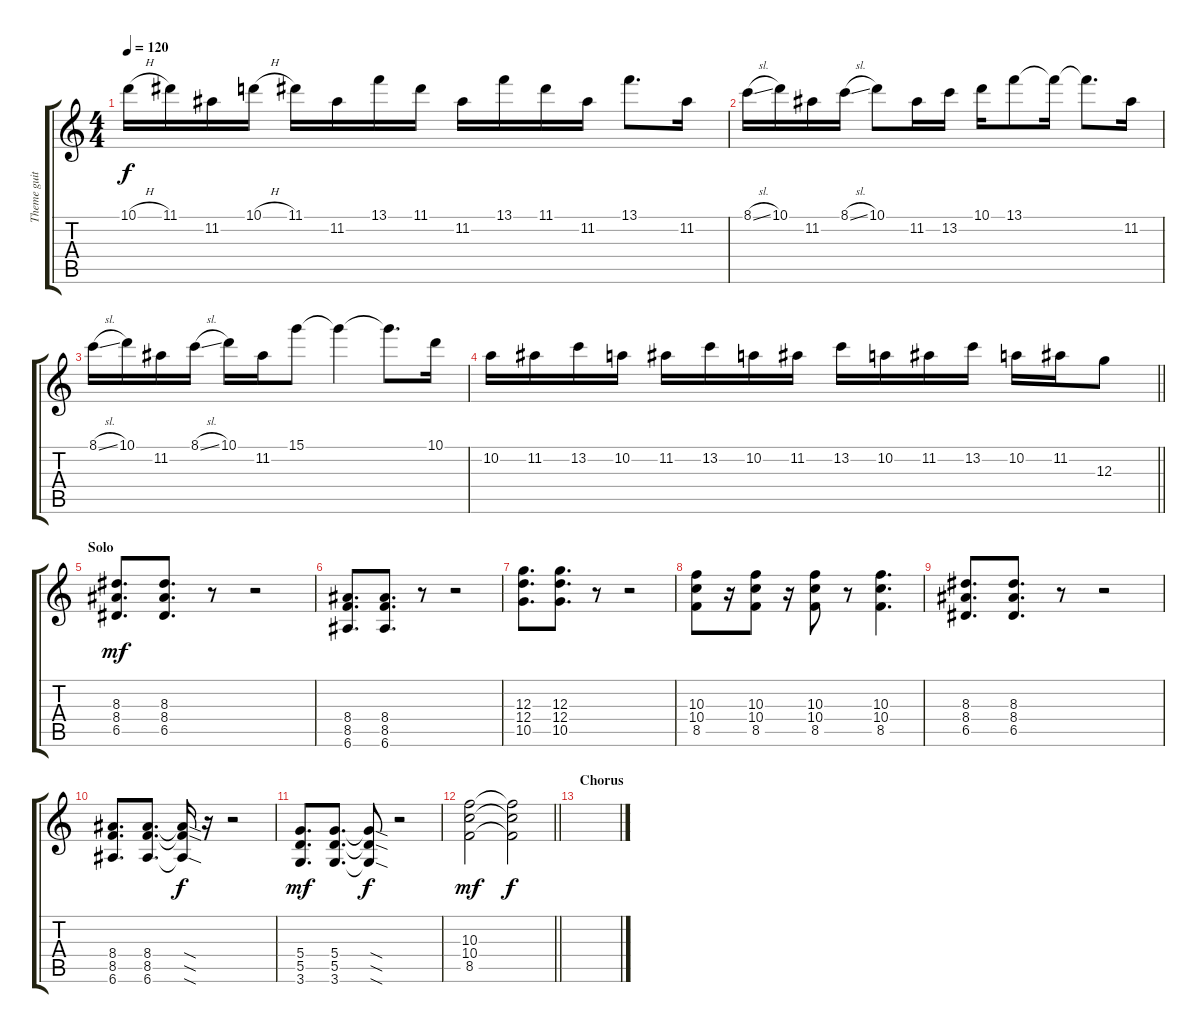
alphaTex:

\track ("Theme guitar" "Theme guit") {instrument acousticguitarsteel}
\staff {score tabs}
\tuning (E4 B3 G3 D3 A2 E2) {hide}
\ts (4 4)
\tempo 120
\clef g2
\ks c
10.1{h}.16{dy f balance 2 instrument distortionguitar} 11.1.16 11.2.16 10.1{h}.16 11.1.16 11.2.16 13.1.16 11.1.16 11.2.16 13.1.16 11.1.16 11.2.16 13.1.8{d} 11.2.16 |
8.1{sl}.16 10.1.16 11.2.16 8.1{sl}.16 10.1.8 11.2.16 13.2.16 10.1.16 13.1.8 13.1{t}.16 13.1{t}.8{d} 11.2.16 |
8.1{sl}.16 10.1.16 11.2.16 8.1{sl}.16 10.1.16 11.2.16 15.1.8 15.1{t}.4 15.1{t}.8{d} 10.1.16 |
\barLineRight lightlight
10.2.16 11.2.16 13.2.16 10.2.16 11.2.16 13.2.16 10.2.16 11.2.16 13.2.16 10.2.16 11.2.16 13.2.16 10.2.16 11.2.16 12.3.8 |
\section ("" "Solo")
(8.3 8.4 6.5).8{d dy mf balance 0} (8.3 8.4 6.5).8{d} r.8 r.2 |
(8.4 8.5 6.6).8{d} (8.4 8.5 6.6).8{d} r.8 r.2 |
(12.3 12.4 10.5).8{d} (12.3 12.4 10.5).8{d} r.8 r.2 |
(10.3 10.4 8.5).8 r.16 (10.3 10.4 8.5).8 r.16 (10.3 10.4 8.5).8 r.8 (10.3 10.4 8.5).4{d} |
(8.3 8.4 6.5).8{d} (8.3 8.4 6.5).8{d} r.8 r.2 |
(8.4 8.5 6.6).8{d} (8.4 8.5 6.6).8{d} (8.4{sod t} 8.5{sod t} 6.6{sod t}).16{dy f} r.16 r.2 |
(5.4 5.5 3.6).8{d dy mf} (5.4 5.5 3.6).8{d} (5.4{sod t} 5.5{sod t} 3.6{sod t}).8{dy f} r.2 |
\barLineRight lightlight
(10.3 10.4 8.5).2{dy mf} (10.3{t} 10.4{t} 8.5{t}).2{dy f volume 3} |
\section ("" "Chorus")
